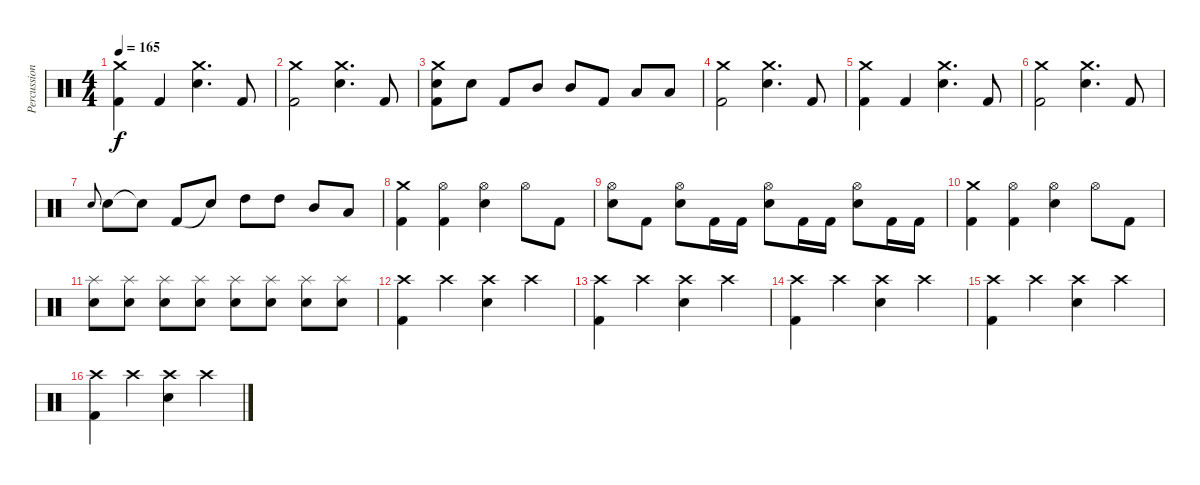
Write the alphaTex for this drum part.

\track ("Percussions" "Percussion") {instrument percussion}
\staff {score}
\articulation defaults
\ts (4 4)
\tempo 165
\clef neutral
\ks c
("Crash medium (hit)" "Kick (hit) 2").4{dy f} "Kick (hit) 2".4 ("Crash medium (hit)" "Electric Snare (hit)").4{d} "Kick (hit) 2".8 |
("Crash medium (hit)" "Kick (hit) 2").2 ("Crash medium (hit)" "Electric Snare (hit)").4{d} "Kick (hit) 2".8 |
("Crash medium (hit)" "Electric Snare (hit)" "Kick (hit) 2").8 "Electric Snare (hit)".8 "Kick (hit) 2".8 "Mid Tom (hit)".8 "Mid Tom (hit)".8 "Kick (hit) 2".8 "Low Tom (hit)".8 "Low Tom (hit)".8 |
("Crash medium (hit)" "Kick (hit) 2").2 ("Crash medium (hit)" "Electric Snare (hit)").4{d} "Kick (hit) 2".8 |
("Crash medium (hit)" "Kick (hit) 2").4 "Kick (hit) 2".4 ("Crash medium (hit)" "Electric Snare (hit)").4{d} "Kick (hit) 2".8 |
("Crash medium (hit)" "Kick (hit) 2").2 ("Crash medium (hit)" "Electric Snare (hit)").4{d} "Kick (hit) 2".8 |
"Electric Snare (hit)".8{gr onbeat} "Electric Snare (hit)".8 "Snare (hit)"{t}.8 "Kick (hit) 2".8 "Snare (hit)"{t}.8 "High Tom (hit)".8 "High Tom (hit)".8 "Mid Tom (hit)".8 "Low Tom (hit)".8 |
("Crash medium (hit)" "Kick (hit) 2").4 ("Hi-Hat (open)" "Kick (hit) 2").4 ("Hi-Hat (open)" "Electric Snare (hit)").4 "Hi-Hat (open)".8 "Kick (hit) 2".8 |
("Hi-Hat (open)" "Electric Snare (hit)").8 "Kick (hit) 2".8 ("Hi-Hat (open)" "Electric Snare (hit)").8 "Kick (hit) 2".16 "Kick (hit) 2".16 ("Hi-Hat (open)" "Electric Snare (hit)").8 "Kick (hit) 2".16 "Kick (hit) 2".16 ("Hi-Hat (open)" "Electric Snare (hit)").8 "Kick (hit) 2".16 "Kick (hit) 2".16 |
("Crash medium (hit)" "Kick (hit) 2").4 ("Hi-Hat (open)" "Kick (hit) 2").4 ("Hi-Hat (open)" "Electric Snare (hit)").4 "Hi-Hat (open)".8 "Kick (hit) 2".8 |
("Splash (hit)" "Electric Snare (hit)").8 ("Splash (hit)" "Electric Snare (hit)").8 ("Splash (hit)" "Electric Snare (hit)").8 ("Splash (hit)" "Electric Snare (hit)").8 ("Splash (hit)" "Electric Snare (hit)").8 ("Splash (hit)" "Electric Snare (hit)").8 ("Splash (hit)" "Electric Snare (hit)").8 ("Splash (hit)" "Electric Snare (hit)").8 |
("Crash high (hit)" "Kick (hit) 2").4 "Crash high (hit)".4 ("Crash high (hit)" "Electric Snare (hit)").4 "Crash high (hit)".4 |
("Crash high (hit)" "Kick (hit) 2").4 "Crash high (hit)".4 ("Crash high (hit)" "Electric Snare (hit)").4 "Crash high (hit)".4 |
("Crash high (hit)" "Kick (hit) 2").4 "Crash high (hit)".4 ("Crash high (hit)" "Electric Snare (hit)").4 "Crash high (hit)".4 |
("Crash high (hit)" "Kick (hit) 2").4 "Crash high (hit)".4 ("Crash high (hit)" "Electric Snare (hit)").4 "Crash high (hit)".4 |
("Crash high (hit)" "Kick (hit) 2").4 "Crash high (hit)".4 ("Crash high (hit)" "Electric Snare (hit)").4 "Crash high (hit)".4
